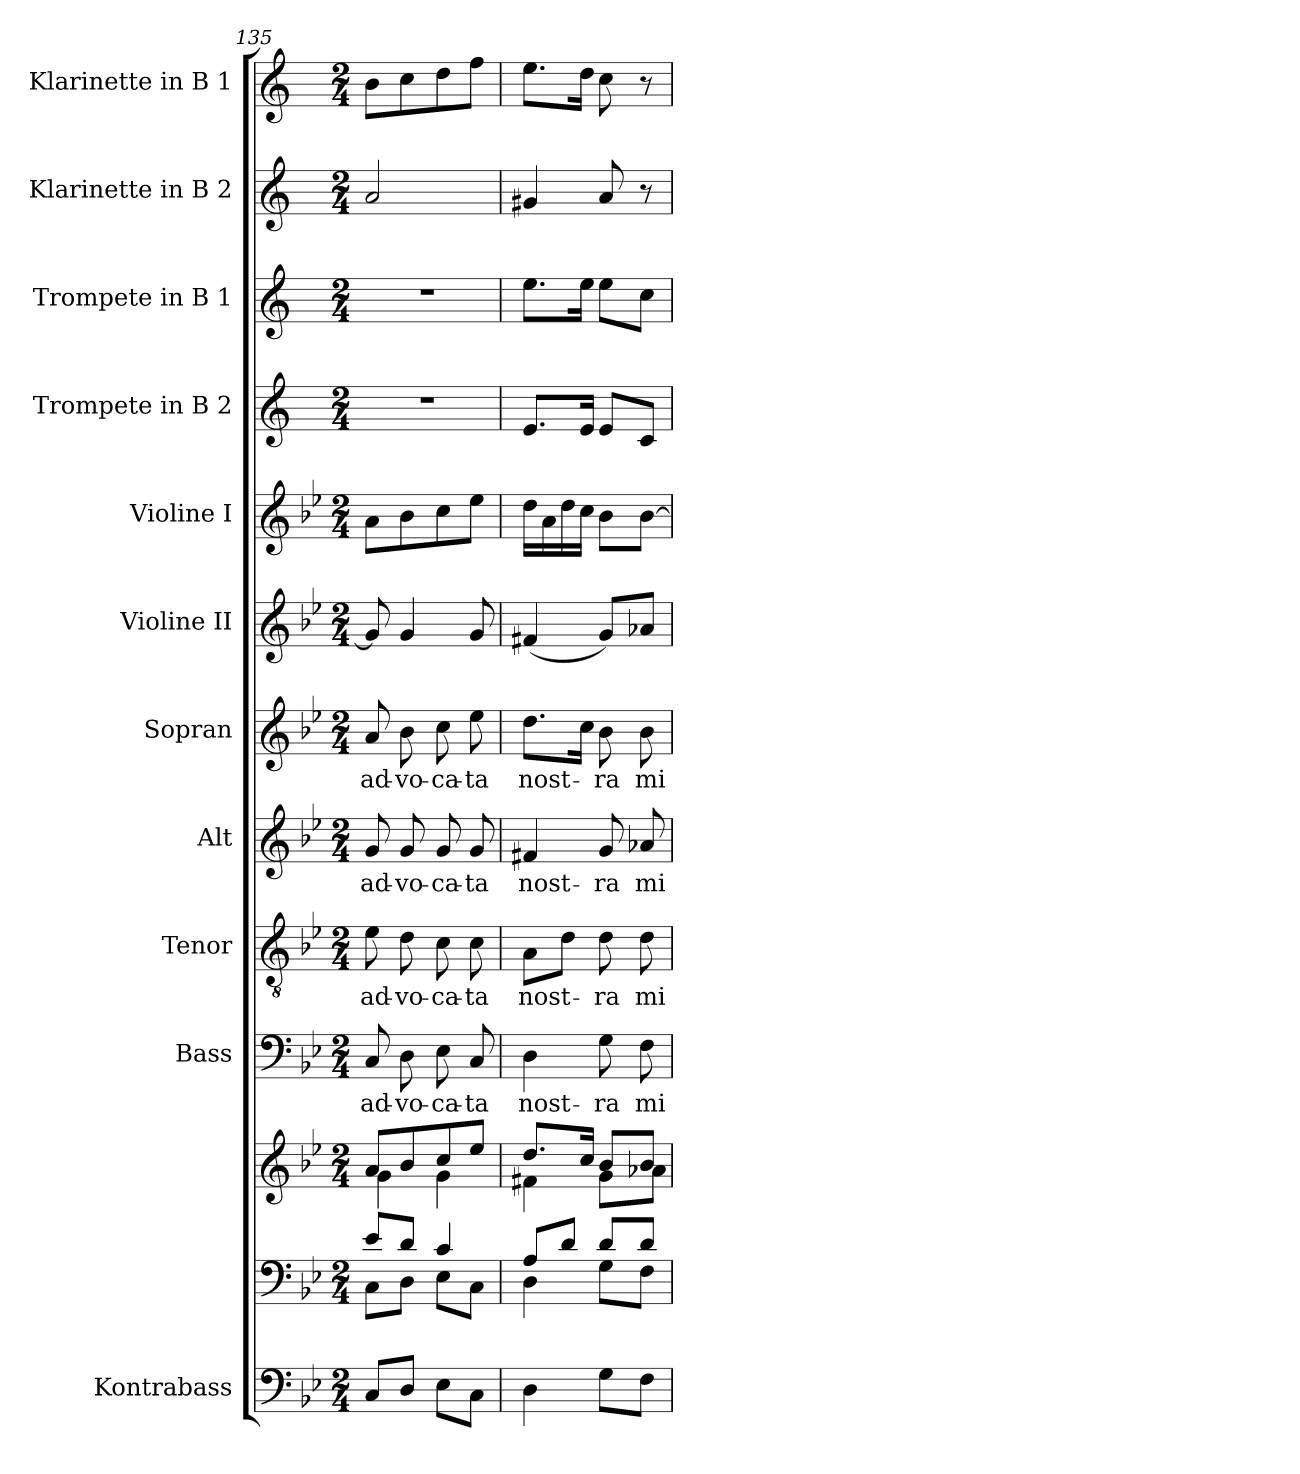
**kern	**kern	**kern	**kern	**text	**kern	**text	**kern	**text	**kern	**text	**kern	**kern	**kern	**kern	**kern	**kern
*part12	*part11	*part11	*part10	*part10	*part9	*part9	*part8	*part8	*part7	*part7	*part6	*part5	*part4	*part3	*part2	*part1
*staff13	*staff12	*staff11	*staff10	*staff10	*staff9	*staff9	*staff8	*staff8	*staff7	*staff7	*staff6	*staff5	*staff4	*staff3	*staff2	*staff1
*I"Kontrabass	*	*	*I"Bass	*	*I"Tenor	*	*I"Alt	*	*I"Sopran	*	*I"Violine II	*I"Violine I	*I"Trompete in B 2	*I"Trompete in B 1	*I"Klarinette in B 2	*I"Klarinette in B 1
*I'Kb.	*	*	*I'B	*	*I'T	*	*I'A	*	*I'S	*	*I'Vl. II	*I'Vl. I	*	*	*	*
!!LO:PB:g=z
*clefF4	*clefF4	*clefG2	*clefF4	*	*clefGv2	*	*clefG2	*	*clefG2	*	*clefG2	*clefG2	*clefG2	*clefG2	*clefG2	*clefG2
*ITrd7c12	*	*	*	*	*	*	*	*	*	*	*	*	*ITrd1c2	*ITrd1c2	*ITrd1c2	*ITrd1c2
*k[b-e-]	*k[b-e-]	*k[b-e-]	*k[b-e-]	*	*k[b-e-]	*	*k[b-e-]	*	*k[b-e-]	*	*k[b-e-]	*k[b-e-]	*k[b-e-]	*k[b-e-]	*k[b-e-]	*k[b-e-]
*B-:	*B-:	*B-:	*B-:	*	*B-:	*	*B-:	*	*B-:	*	*B-:	*B-:	*B-:	*B-:	*B-:	*B-:
*M2/4	*M2/4	*M2/4	*M2/4	*	*M2/4	*	*M2/4	*	*M2/4	*	*M2/4	*M2/4	*M2/4	*M2/4	*M2/4	*M2/4
=135	=135	=135	=135	=135	=135	=135	=135	=135	=135	=135	=135	=135	=135	=135	=135	=135
*	*^	*^	*	*	*	*	*	*	*	*	*	*	*	*	*	*
!	!	!	!	!	!	!LO:LY:b	!	!LO:LY:b	!	!LO:LY:b	!	!LO:LY:b	!	!	!	!	!	!
8CC/L	8e-/L	8C\L	8a/L	4g\	8C/	ad-	8e-\	ad-	8g/	ad-	8a/	ad-	8g/]	8a\L	2r	2r	2g/	8a\L
!	!	!	!	!	!	!LO:LY:b	!	!LO:LY:b	!	!LO:LY:b	!	!LO:LY:b	!	!	!	!	!	!
8DD/J	8d/J	8D\J	8b-/	.	8D\	-vo-	8d\	-vo-	8g/	-vo-	8b-\	-vo-	4g/	8b-\	.	.	.	8b-\
!	!	!	!	!	!	!LO:LY:b	!	!LO:LY:b	!	!LO:LY:b	!	!LO:LY:b	!	!	!	!	!	!
8EE-\L	4c/	8E-\L	8cc/	4g\	8E-\	-ca-	8c\	-ca-	8g/	-ca-	8cc\	-ca-	.	8cc\	.	.	.	8cc\
!	!	!	!	!	!	!LO:LY:b	!	!LO:LY:b	!	!LO:LY:b	!	!LO:LY:b	!	!	!	!	!	!
8CC\J	.	8C\J	8ee-/J	.	8C/	-ta	8c\	-ta	8g/	-ta	8ee-\	-ta	8g/	8ee-\J	.	.	.	8ee-\J
=136	=136	=136	=136	=136	=136	=136	=136	=136	=136	=136	=136	=136	=136	=136	=136	=136	=136	=136
!	!	!	!	!	!	!LO:LY:b	!	!LO:LY:b	!	!LO:LY:b	!	!LO:LY:b	!	!	!	!	!	!
4DD\	8A/L	4D\	8.dd/L	4f#X\	4D\	nost-	8A\L	nost-	4f#X/	nost-	8.dd\L	nost-	(<4f#X/	16dd\LL	8.d/L	8.dd\L	4f#X/	8.dd\L
.	.	.	.	.	.	.	.	.	.	.	.	.	.	16a\	.	.	.	.
.	8d/J	.	.	.	.	.	8d\J	.	.	.	.	.	.	16dd\	.	.	.	.
.	.	.	16cc/Jk	.	.	.	.	.	.	.	16cc\Jk	.	.	16cc\JJ	16d/Jk	16dd\Jk	.	16cc\Jk
!	!	!	!	!	!	!LO:LY:b	!	!LO:LY:b	!	!LO:LY:b	!	!LO:LY:b	!	!	!	!	!	!
8GG\L	8d/L	8G\L	8b-/L	8g\L	8G\	-ra	8d\	-ra	8g/	-ra	8b-\	-ra	8g/L)	8b-\L	8d/L	8dd\L	8g/	8b-\
!	!	!	!	!	!	!LO:LY:b	!	!LO:LY:b	!	!LO:LY:b	!	!LO:LY:b	!	!	!	!	!	!
8FF\J	8d/J	8F\J	8b-/J	8a-X\J	8F\	mi-	8d\	mi-	8a-X/	mi-	8b-\	mi-	8a-X/J	[8b-\J	8B-/J	8b-\J	8r	8r
*	*v	*v	*	*	*	*	*	*	*	*	*	*	*	*	*	*	*	*
*	*	*v	*v	*	*	*	*	*	*	*	*	*	*	*	*	*	*
=	=	=	=	=	=	=	=	=	=	=	=	=	=	=	=	=
*-	*-	*-	*-	*-	*-	*-	*-	*-	*-	*-	*-	*-	*-	*-	*-	*-
